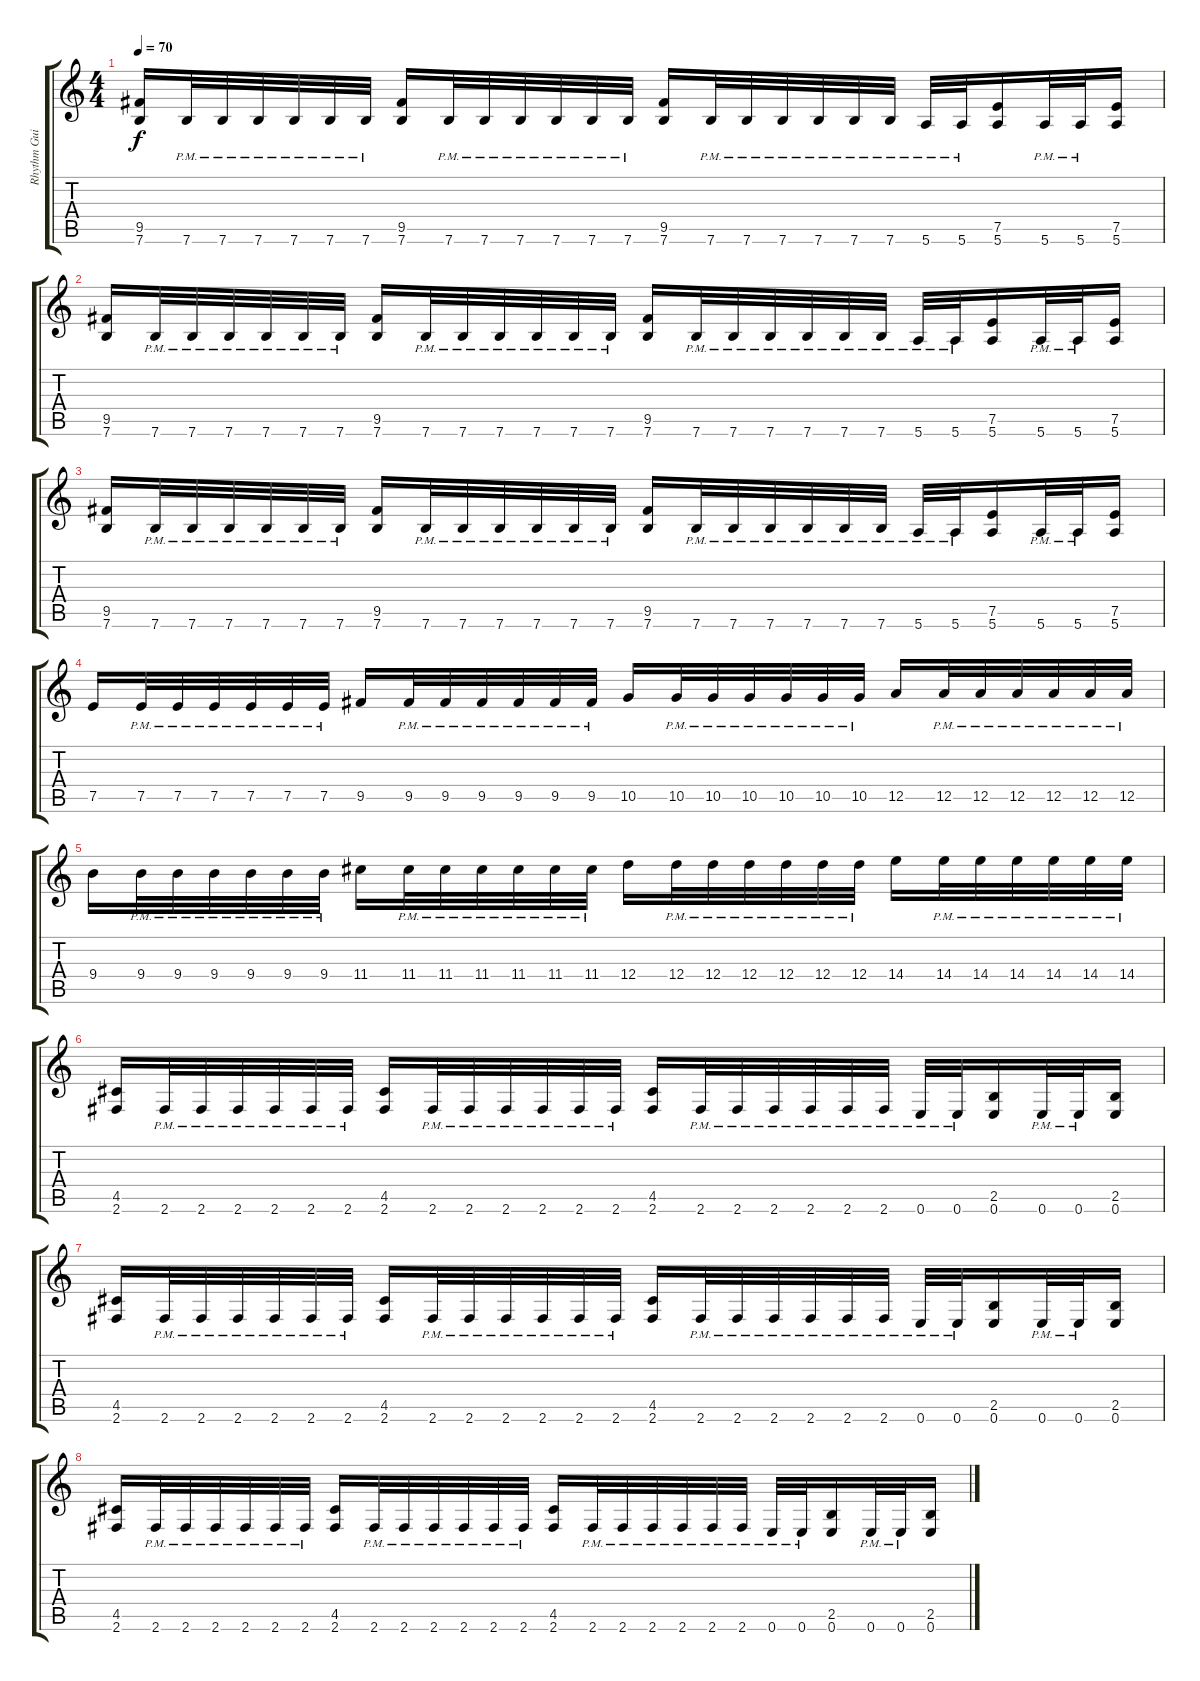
\track ("Rhythm Guitar" "Rhythm Gui") {instrument distortionguitar}
\staff {score tabs}
\tuning (E4 B3 G3 D3 A2 E2) {hide}
\ts (4 4)
\tempo 70
\clef g2
\ks c
(9.5 7.6).16{dy f} 7.6{pm}.32 7.6{pm}.32 7.6{pm}.32 7.6{pm}.32 7.6{pm}.32 7.6{pm}.32 (9.5 7.6).16 7.6{pm}.32 7.6{pm}.32 7.6{pm}.32 7.6{pm}.32 7.6{pm}.32 7.6{pm}.32 (9.5 7.6).16 7.6{pm}.32 7.6{pm}.32 7.6{pm}.32 7.6{pm}.32 7.6{pm}.32 7.6{pm}.32 5.6{pm}.32 5.6{pm}.32 (7.5 5.6).16 5.6{pm}.32 5.6{pm}.32 (7.5 5.6).16 |
(9.5 7.6).16 7.6{pm}.32 7.6{pm}.32 7.6{pm}.32 7.6{pm}.32 7.6{pm}.32 7.6{pm}.32 (9.5 7.6).16 7.6{pm}.32 7.6{pm}.32 7.6{pm}.32 7.6{pm}.32 7.6{pm}.32 7.6{pm}.32 (9.5 7.6).16 7.6{pm}.32 7.6{pm}.32 7.6{pm}.32 7.6{pm}.32 7.6{pm}.32 7.6{pm}.32 5.6{pm}.32 5.6{pm}.32 (7.5 5.6).16 5.6{pm}.32 5.6{pm}.32 (7.5 5.6).16 |
(9.5 7.6).16 7.6{pm}.32 7.6{pm}.32 7.6{pm}.32 7.6{pm}.32 7.6{pm}.32 7.6{pm}.32 (9.5 7.6).16 7.6{pm}.32 7.6{pm}.32 7.6{pm}.32 7.6{pm}.32 7.6{pm}.32 7.6{pm}.32 (9.5 7.6).16 7.6{pm}.32 7.6{pm}.32 7.6{pm}.32 7.6{pm}.32 7.6{pm}.32 7.6{pm}.32 5.6{pm}.32 5.6{pm}.32 (7.5 5.6).16 5.6{pm}.32 5.6{pm}.32 (7.5 5.6).16 |
7.5.16 7.5{pm}.32 7.5{pm}.32 7.5{pm}.32 7.5{pm}.32 7.5{pm}.32 7.5{pm}.32 9.5.16 9.5{pm}.32 9.5{pm}.32 9.5{pm}.32 9.5{pm}.32 9.5{pm}.32 9.5{pm}.32 10.5.16 10.5{pm}.32 10.5{pm}.32 10.5{pm}.32 10.5{pm}.32 10.5{pm}.32 10.5{pm}.32 12.5.16 12.5{pm}.32 12.5{pm}.32 12.5{pm}.32 12.5{pm}.32 12.5{pm}.32 12.5{pm}.32 |
9.4.16 9.4{pm}.32 9.4{pm}.32 9.4{pm}.32 9.4{pm}.32 9.4{pm}.32 9.4{pm}.32 11.4.16 11.4{pm}.32 11.4{pm}.32 11.4{pm}.32 11.4{pm}.32 11.4{pm}.32 11.4{pm}.32 12.4.16 12.4{pm}.32 12.4{pm}.32 12.4{pm}.32 12.4{pm}.32 12.4{pm}.32 12.4{pm}.32 14.4.16 14.4{pm}.32 14.4{pm}.32 14.4{pm}.32 14.4{pm}.32 14.4{pm}.32 14.4{pm}.32 |
(4.5 2.6).16 2.6{pm}.32 2.6{pm}.32 2.6{pm}.32 2.6{pm}.32 2.6{pm}.32 2.6{pm}.32 (4.5 2.6).16 2.6{pm}.32 2.6{pm}.32 2.6{pm}.32 2.6{pm}.32 2.6{pm}.32 2.6{pm}.32 (4.5 2.6).16 2.6{pm}.32 2.6{pm}.32 2.6{pm}.32 2.6{pm}.32 2.6{pm}.32 2.6{pm}.32 0.6{pm}.32 0.6{pm}.32 (2.5 0.6).16 0.6{pm}.32 0.6{pm}.32 (2.5 0.6).16 |
(4.5 2.6).16 2.6{pm}.32 2.6{pm}.32 2.6{pm}.32 2.6{pm}.32 2.6{pm}.32 2.6{pm}.32 (4.5 2.6).16 2.6{pm}.32 2.6{pm}.32 2.6{pm}.32 2.6{pm}.32 2.6{pm}.32 2.6{pm}.32 (4.5 2.6).16 2.6{pm}.32 2.6{pm}.32 2.6{pm}.32 2.6{pm}.32 2.6{pm}.32 2.6{pm}.32 0.6{pm}.32 0.6{pm}.32 (2.5 0.6).16 0.6{pm}.32 0.6{pm}.32 (2.5 0.6).16 |
(4.5 2.6).16 2.6{pm}.32 2.6{pm}.32 2.6{pm}.32 2.6{pm}.32 2.6{pm}.32 2.6{pm}.32 (4.5 2.6).16 2.6{pm}.32 2.6{pm}.32 2.6{pm}.32 2.6{pm}.32 2.6{pm}.32 2.6{pm}.32 (4.5 2.6).16 2.6{pm}.32 2.6{pm}.32 2.6{pm}.32 2.6{pm}.32 2.6{pm}.32 2.6{pm}.32 0.6{pm}.32 0.6{pm}.32 (2.5 0.6).16 0.6{pm}.32 0.6{pm}.32 (2.5 0.6).16
